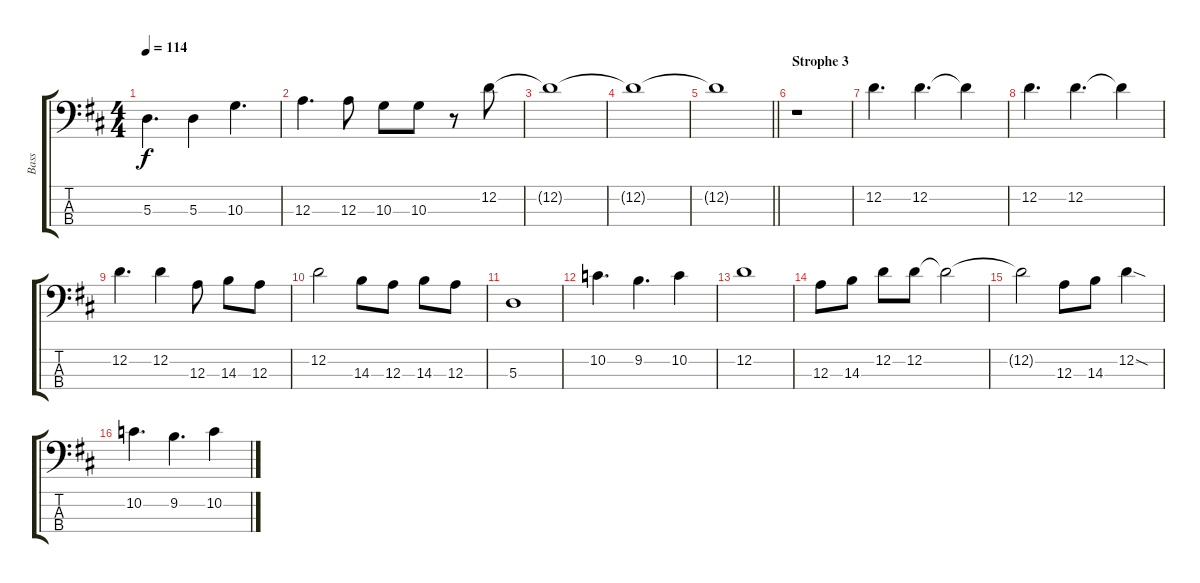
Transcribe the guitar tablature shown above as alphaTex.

\track ("Bass" "Bass") {instrument electricbassfinger}
\staff {score tabs}
\tuning (G2 D2 A1 E1) {hide}
\ts (4 4)
\tempo 114
\clef f4
\ks d
5.3.4{d dy f} 5.3.4 10.3.4{d} |
12.3.4{d} 12.3.8 10.3.8 10.3.8 r.8 12.2.8 |
12.2{t}.1 |
12.2{t}.1 |
\barLineRight lightlight
12.2{t}.1 |
\section ("" "Strophe 3")
r.1 |
12.2.4{d} 12.2.4{d} 12.2{t}.4 |
12.2.4{d} 12.2.4{d} 12.2{t}.4 |
12.2.4{d} 12.2.4 12.3.8 14.3.8 12.3.8 |
12.2.2 14.3.8 12.3.8 14.3.8 12.3.8 |
5.3.1 |
10.2.4{d} 9.2.4{d} 10.2.4 |
12.2.1 |
12.3.8 14.3.8 12.2.8 12.2.8 12.2{t}.2 |
12.2{t}.2 12.3.8 14.3.8 12.2{sod}.4 |
10.2.4{d} 9.2.4{d} 10.2.4
